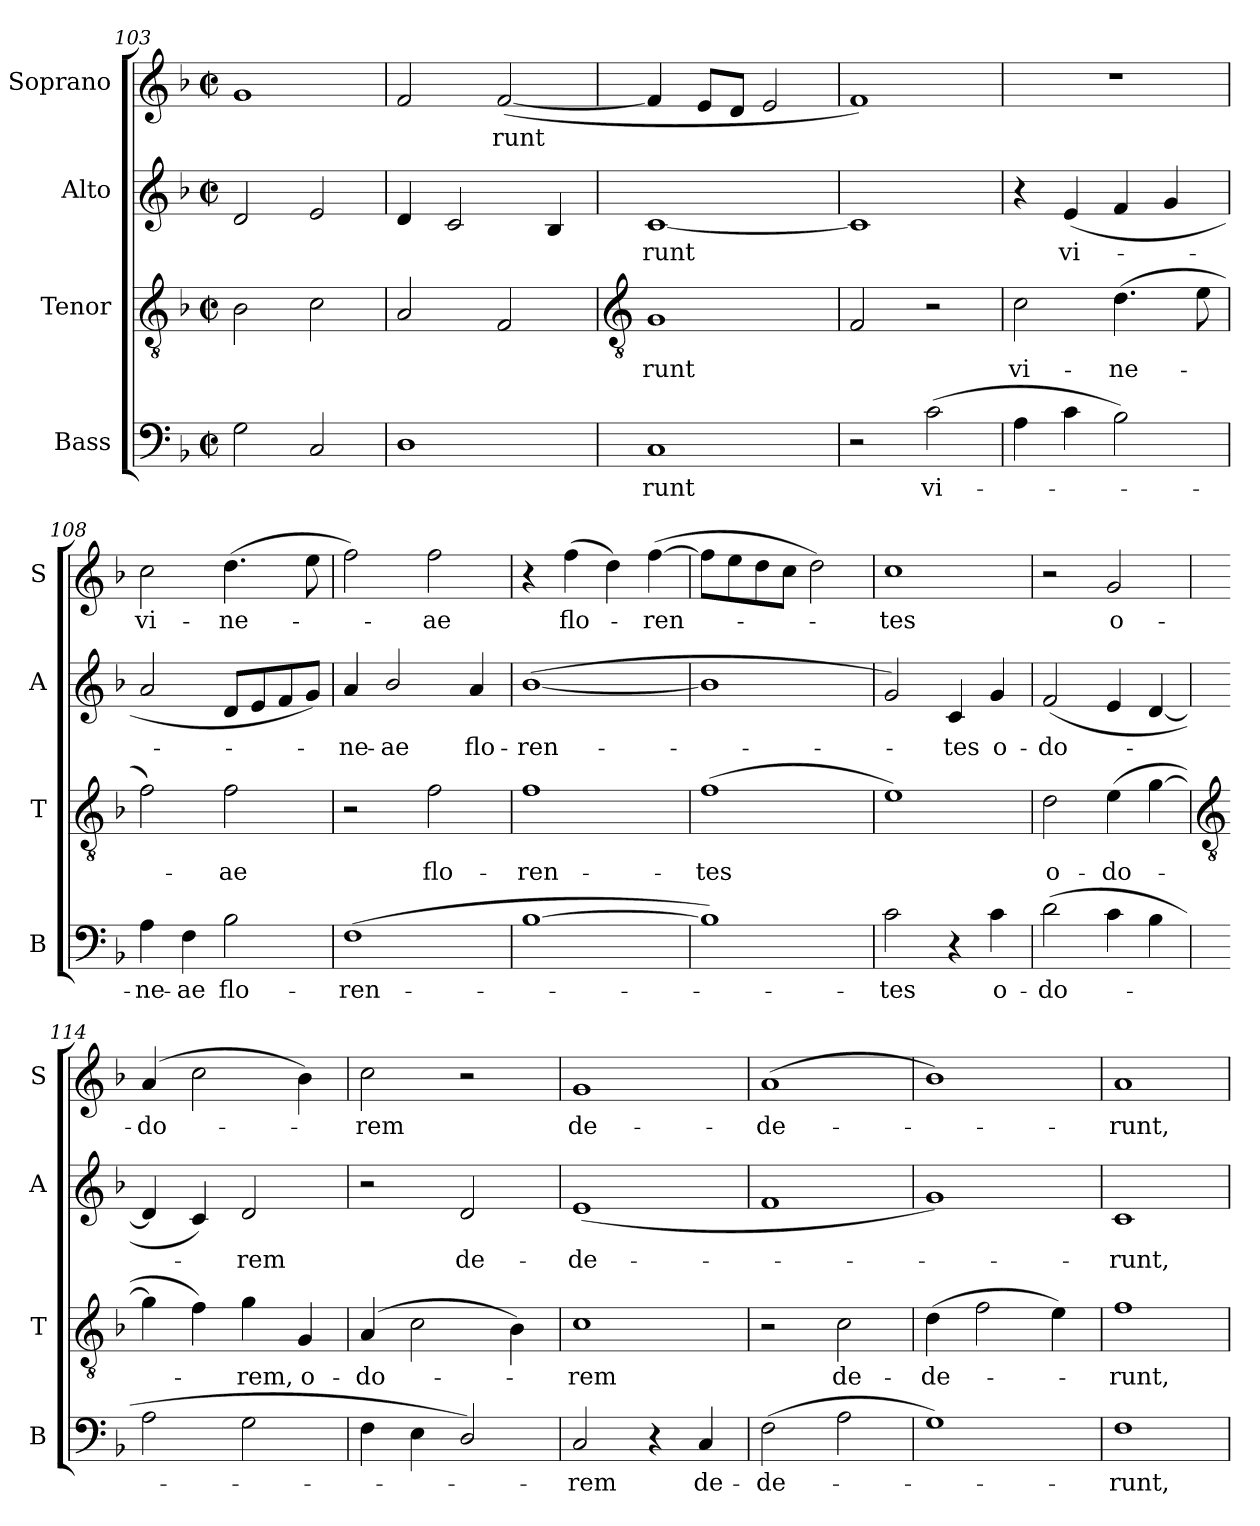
**kern	**text	**kern	**text	**kern	**text	**kern	**text
*part4	*part4	*part3	*part3	*part2	*part2	*part1	*part1
*staff4	*staff4	*staff3	*staff3	*staff2	*staff2	*staff1	*staff1
*I"Bass	*	*I"Tenor	*	*I"Alto	*	*I"Soprano	*
*I'B	*	*I'T	*	*I'A	*	*I'S	*
*clefF4	*	*clefGv2	*	*clefG2	*	*clefG2	*
*k[b-]	*	*k[b-]	*	*k[b-]	*	*k[b-]	*
*F:	*	*F:	*	*F:	*	*F:	*
*M2/2	*	*M2/2	*	*M2/2	*	*M2/2	*
*met(c|)	*	*met(c|)	*	*met(c|)	*	*met(c|)	*
=103	=103	=103	=103	=103	=103	=103	=103
2G	.	2B-	.	2d	.	1g	.
2C	.	2c	.	2e	.	.	.
=104	=104	=104	=104	=104	=104	=104	=104
1D	.	2A	.	4d	.	2f	.
.	.	.	.	2c	.	.	.
!	!	!	!	!	!	!	!LO:LY:b
.	.	2F	.	.	.	(<[2f	runt
.	.	.	.	4B-	.	.	.
!!LO:LB:g=z
=105	=105	=105	=105	=105	=105	=105	=105
*	*	*clefGv2	*	*	*	*	*
!	!LO:LY:b	!	!LO:LY:b	!	!LO:LY:b	!	!
1C	runt	1G	runt	[1c	runt	4f]	.
.	.	.	.	.	.	8eL	.
.	.	.	.	.	.	8dJ	.
.	.	.	.	.	.	2e	.
=106	=106	=106	=106	=106	=106	=106	=106
2r	.	2F	.	1c]	.	1f)	.
!	!LO:LY:b	!	!	!	!	!	!
(>2c	vi-	2r	.	.	.	.	.
=107	=107	=107	=107	=107	=107	=107	=107
!	!	!	!LO:LY:b	!	!	!	!
4A	.	2c	vi-	4r	.	1r	.
!	!	!	!	!	!LO:LY:b	!	!
4c	.	.	.	(<4e	vi-	.	.
!	!	!	!LO:LY:b	!	!	!	!
2B-)	.	(>4.d	-ne-	4f	.	.	.
.	.	.	.	4g	.	.	.
.	.	8e	.	.	.	.	.
=108	=108	=108	=108	=108	=108	=108	=108
!	!LO:LY:b	!	!	!	!	!	!LO:LY:b
4A	ne-	2f)	.	2a	.	2cc	vi-
!	!LO:LY:b	!	!	!	!	!	!
4F	-ae	.	.	.	.	.	.
!	!LO:LY:b	!	!LO:LY:b	!	!	!	!LO:LY:b
2B-	flo-	2f	ae	8dL	.	(>4.dd	-ne-
.	.	.	.	8e	.	.	.
.	.	.	.	8f	.	.	.
.	.	.	.	8gJ)	.	8ee	.
=109	=109	=109	=109	=109	=109	=109	=109
!	!LO:LY:b	!	!	!	!LO:LY:b	!	!
(>1F	-ren-	2r	.	4a	ne-	2ff)	.
!	!	!	!	!	!LO:LY:b	!	!
.	.	.	.	2b-/	-ae	.	.
!	!	!	!LO:LY:b	!	!	!	!LO:LY:b
.	.	2f	flo-	.	.	2ff	ae
!	!	!	!	!	!LO:LY:b	!	!
.	.	.	.	4a	flo-	.	.
=110	=110	=110	=110	=110	=110	=110	=110
!	!	!	!LO:LY:b	!	!LO:LY:b	!	!
[1B-	.	1f	-ren-	(<[1b-/	-ren-	4r	.
!	!	!	!	!	!	!	!LO:LY:b
.	.	.	.	.	.	(>4ff	flo-
.	.	.	.	.	.	4dd)	.
!	!	!	!	!	!	!	!LO:LY:b
.	.	.	.	.	.	(>[4ff	ren-
=111	=111	=111	=111	=111	=111	=111	=111
!	!	!	!LO:LY:b	!	!	!	!
1B-])	.	(>1f	-tes	1b-]	.	8ffL]	.
.	.	.	.	.	.	8ee	.
.	.	.	.	.	.	8dd	.
.	.	.	.	.	.	8ccJ	.
.	.	.	.	.	.	2dd)	.
=112	=112	=112	=112	=112	=112	=112	=112
!	!LO:LY:b	!	!	!	!	!	!LO:LY:b
2c	tes	1e)	.	2g)	.	1cc	tes
!	!	!	!	!	!LO:LY:b	!	!
4r	.	.	.	4c	tes	.	.
!	!LO:LY:b	!	!	!	!LO:LY:b	!	!
4c	o-	.	.	4g	o-	.	.
=113	=113	=113	=113	=113	=113	=113	=113
!	!LO:LY:b	!	!LO:LY:b	!	!LO:LY:b	!	!
(>2d	-do-	2d	o-	(<2f	-do-	2r	.
!	!	!	!LO:LY:b	!	!	!	!LO:LY:b
4c	.	(>4e	-do-	4e	.	2g	o-
4B-	.	[4g	.	[4d	.	.	.
!!LO:LB:g=z
=114	=114	=114	=114	=114	=114	=114	=114
*	*	*clefGv2	*	*	*	*	*
!	!	!	!	!	!	!	!LO:LY:b
2A	.	4g]	.	4d]	.	(>4a	-do-
.	.	4f)	.	4c)	.	2cc	.
!	!	!	!LO:LY:b	!	!LO:LY:b	!	!
2G	.	4g	rem,	2d	rem	.	.
!	!	!	!LO:LY:b	!	!	!	!
.	.	4G	o-	.	.	4b-)	.
=115	=115	=115	=115	=115	=115	=115	=115
!	!	!	!LO:LY:b	!	!	!	!LO:LY:b
4F	.	(>4A	-do-	2r	.	2cc	rem
4E	.	2c	.	.	.	.	.
!	!	!	!	!	!LO:LY:b	!	!
2D/)	.	.	.	2d	de-	2r	.
.	.	4B-)	.	.	.	.	.
=116	=116	=116	=116	=116	=116	=116	=116
!	!LO:LY:b	!	!LO:LY:b	!	!LO:LY:b	!	!LO:LY:b
2C	rem	1c	rem	(<1e	-de-	1g	de-
4r	.	.	.	.	.	.	.
!	!LO:LY:b	!	!	!	!	!	!
4C	de-	.	.	.	.	.	.
=117	=117	=117	=117	=117	=117	=117	=117
!	!LO:LY:b	!	!	!	!	!	!LO:LY:b
(>2F	-de-	2r	.	1f	.	(<1a	-de-
!	!	!	!LO:LY:b	!	!	!	!
2A	.	2c	de-	.	.	.	.
=118	=118	=118	=118	=118	=118	=118	=118
!	!	!	!LO:LY:b	!	!	!	!
1G)	.	(>4d	-de-	1g)	.	1b-)	.
.	.	2f	.	.	.	.	.
.	.	4e)	.	.	.	.	.
=119	=119	=119	=119	=119	=119	=119	=119
!	!LO:LY:b	!	!LO:LY:b	!	!LO:LY:b	!	!LO:LY:b
1F	runt,	1f	runt,	1c	runt,	1a	runt,
=	=	=	=	=	=	=	=
*-	*-	*-	*-	*-	*-	*-	*-
